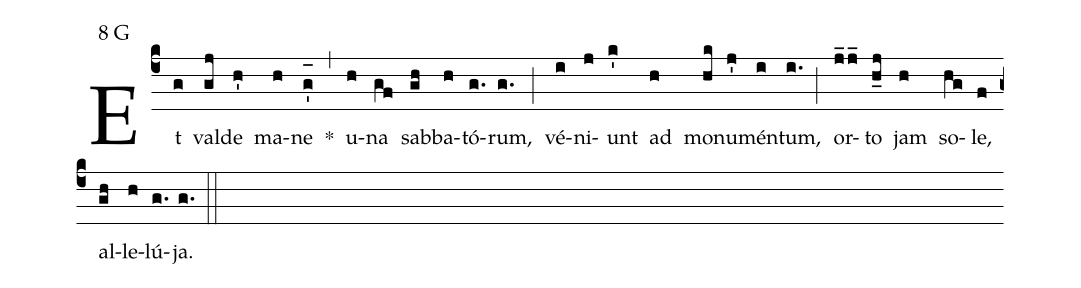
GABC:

mode:8 G;
%%
(c4) Et(g) val(gj)de(h') ma(h)ne(g'_[oh:h]) *(,) u(h)na(gf) sab(gh)ba(h)tó(g.)rum,(g.) (;) vé(i)ni(j)unt(k') ad(h) mo(hk)nu(j')mén(i)tum,(i.) (;) or(j_2j_)to(h_j) jam(h) so(hg)le,(f) al(gh)le(h)lú(g.)ja.(g.) (::)
